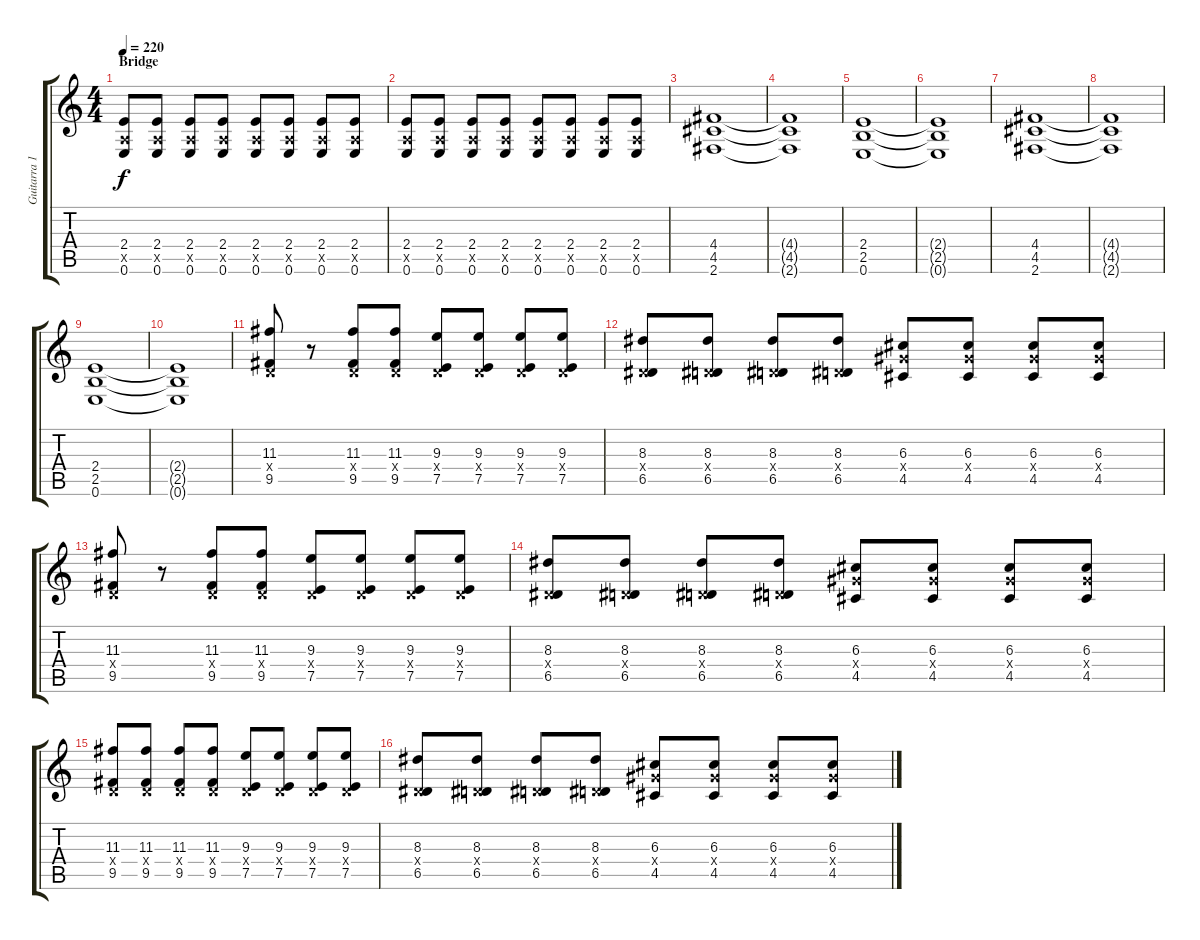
\track ("Guitarra 1 - Mathias" "Guitarra 1") {instrument distortionguitar}
\staff {score tabs}
\tuning (E4 B3 G3 D3 A2 E2) {hide}
\ts (4 4)
\section ("" "Bridge")
\tempo 220
\clef g2
\ks c
(2.4 0.5{x} 0.6).8{dy f} (2.4 0.5{x} 0.6).8 (2.4 0.5{x} 0.6).8 (2.4 0.5{x} 0.6).8 (2.4 0.5{x} 0.6).8 (2.4 0.5{x} 0.6).8 (2.4 0.5{x} 0.6).8 (2.4 0.5{x} 0.6).8 |
(2.4 0.5{x} 0.6).8 (2.4 0.5{x} 0.6).8 (2.4 0.5{x} 0.6).8 (2.4 0.5{x} 0.6).8 (2.4 0.5{x} 0.6).8 (2.4 0.5{x} 0.6).8 (2.4 0.5{x} 0.6).8 (2.4 0.5{x} 0.6).8 |
(4.4 4.5 2.6).1 |
(4.4{t} 4.5{t} 2.6{t}).1 |
(2.4 2.5 0.6).1 |
(2.4{t} 2.5{t} 0.6{t}).1 |
(4.4 4.5 2.6).1 |
(4.4{t} 4.5{t} 2.6{t}).1 |
(2.4 2.5 0.6).1 |
(2.4{t} 2.5{t} 0.6{t}).1 |
(11.3 0.4{x} 9.5).8{volume 10} r.8 (11.3 0.4{x} 9.5).8 (11.3 0.4{x} 9.5).8 (9.3 0.4{x} 7.5).8 (9.3 0.4{x} 7.5).8 (9.3 0.4{x} 7.5).8 (9.3 0.4{x} 7.5).8 |
(8.3 0.4{x} 6.5).8 (8.3 0.4{x} 6.5).8 (8.3 0.4{x} 6.5).8 (8.3 0.4{x} 6.5).8 (6.3 6.4{x} 4.5).8 (6.3 6.4{x} 4.5).8 (6.3 6.4{x} 4.5).8 (6.3 6.4{x} 4.5).8 |
(11.3 0.4{x} 9.5).8 r.8 (11.3 0.4{x} 9.5).8 (11.3 0.4{x} 9.5).8 (9.3 0.4{x} 7.5).8 (9.3 0.4{x} 7.5).8 (9.3 0.4{x} 7.5).8 (9.3 0.4{x} 7.5).8 |
(8.3 0.4{x} 6.5).8 (8.3 0.4{x} 6.5).8 (8.3 0.4{x} 6.5).8 (8.3 0.4{x} 6.5).8 (6.3 6.4{x} 4.5).8 (6.3 6.4{x} 4.5).8 (6.3 6.4{x} 4.5).8 (6.3 6.4{x} 4.5).8 |
(11.3 0.4{x} 9.5).8 (11.3 0.4{x} 9.5).8 (11.3 0.4{x} 9.5).8 (11.3 0.4{x} 9.5).8 (9.3 0.4{x} 7.5).8 (9.3 0.4{x} 7.5).8 (9.3 0.4{x} 7.5).8 (9.3 0.4{x} 7.5).8 |
(8.3 0.4{x} 6.5).8 (8.3 0.4{x} 6.5).8 (8.3 0.4{x} 6.5).8 (8.3 0.4{x} 6.5).8 (6.3 6.4{x} 4.5).8 (6.3 6.4{x} 4.5).8 (6.3 6.4{x} 4.5).8 (6.3 6.4{x} 4.5).8
